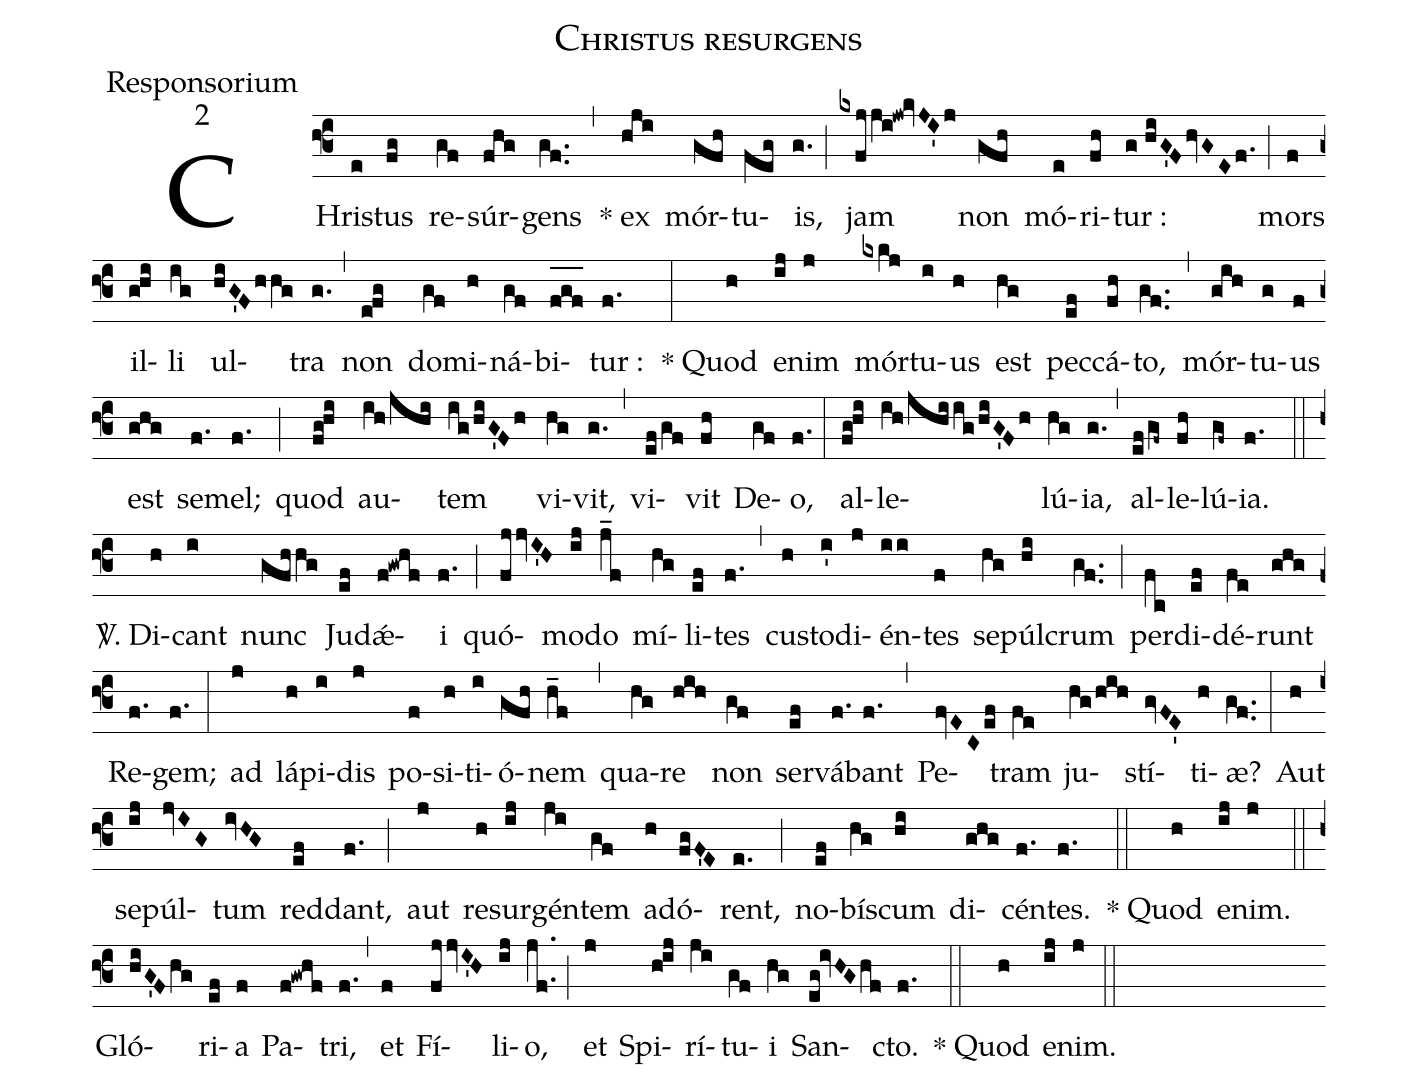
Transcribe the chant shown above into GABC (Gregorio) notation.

name:Christus resurgens;
office-part:Responsorium;
mode:2;
%%
(f3) CHri(e)stus(fg) re(gf)súr(fhg)gens(gf..) (,) * ex(hji) mór(gfh)tu(feg)is,(g.) (;) jam(kxfjji!jw!kvJI'j) non(gfh) mó(e)ri(fh)tur :(g//hiG'FhvGEf.) (;) mors(f) il(ghi)li(ig) ul(hiG'Fhhg)tra(g.) (,) non(efg) do(gf)mi(h)ná(gf)bi(f_[oh:h]g_[oh:h]f_[oh:h])tur :(f.) (:)
* Quod(h) e(ij)nim(j) mór(kxkj)tu(i)us(h) est(hg) pec(ef)cá(fh)to,(gf..) (,) mór(gih)tu(g)us(f) est(ghg) se(f.)mel;(f.) (;) quod(fg!hi) au(ih/jhi)tem(ig/hiG'Fh) vi(hg)vit,(g.) (,) vi(ef/gf)vit(fh) De(gf)o,(f.) (:) al(fg!hi)le(ih/jhiig/hiG'Fh)lú(hg){ia},(g.) (,) al(ef/gf~)le(fh)lú(gf~){ia}.(f.) (::)
<sp>V/</sp>. Di(h)cant(i) nunc(gfhhg) Ju(ef)dǽ(f!gwhf)i(f.) (;) quó(fjjvI'H)mo(ij)do(j_f) mí(hg)li(ef)tes(f.) (,) cu(h)sto(i')di(j)én(ii)tes(f) se(hg)púl(hi)crum(gf..) (;) per(fc)di(ef)dé(fe)runt(ghg) Re(f.)gem;(f.) (:) ad(j) lá(h)pi(i)dis(j) po(f)si(h)ti(i)ó(gfh)nem(h_f) (,) qua(hg)re(hih) non(gf) ser(ef)vá(f.)bant(f.) (,) Pe(fvECef)tram(fe) ju(hg/hih)stí(gvFE')ti(h)æ?(gf..) (:) Aut(h) se(ij)púl(jvIG)tum(ivHG) red(ef)dant,(f.) (;) aut(j) re(h)sur(ij)gén(ji)tem(gf) ad(h)ó(fgF'E)rent,(e.) (;) no(ef)bís(hg)cum(hi) di(ghg)cén(f.)tes.(f.) (::) * Quod(h) e(ij)nim.(j) (::)
Gló(hiG'Fhg)ri(ef)a(f) Pa(f!gwhf)tri,(f.) (,) et(f) Fí(fjjvI'H)li(ij)o,(jf..) (;) et(j) Spi(hij)rí(ji)tu(gf)i(hg) San(eg!ivHGhf)cto.(f.) (::) * Quod(h) e(ij)nim.(j) (::)
